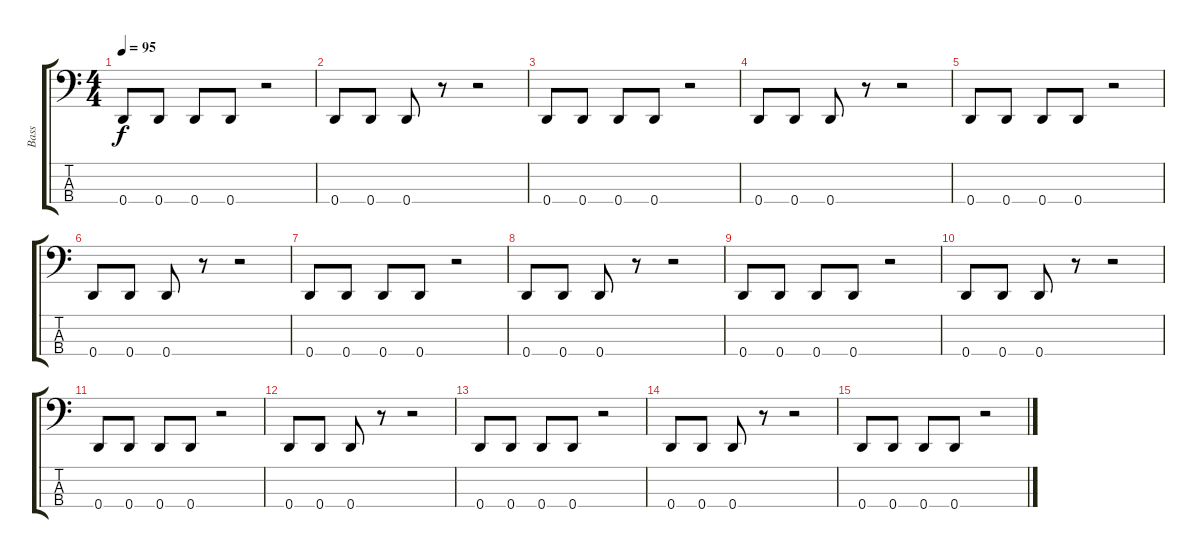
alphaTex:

\track ("Bass" "Bass") {instrument electricbassfinger}
\staff {score tabs}
\tuning (F2 C2 G1 D1) {hide}
\ts (4 4)
\tempo 95
\clef f4
\ks c
0.4.8{dy f} 0.4.8 0.4.8 0.4.8 r.2 |
0.4.8 0.4.8 0.4.8 r.8 r.2 |
0.4.8 0.4.8 0.4.8 0.4.8 r.2 |
0.4.8 0.4.8 0.4.8 r.8 r.2 |
0.4.8 0.4.8 0.4.8 0.4.8 r.2 |
0.4.8 0.4.8 0.4.8 r.8 r.2 |
0.4.8 0.4.8 0.4.8 0.4.8 r.2 |
0.4.8 0.4.8 0.4.8 r.8 r.2 |
0.4.8 0.4.8 0.4.8 0.4.8 r.2 |
0.4.8 0.4.8 0.4.8 r.8 r.2 |
0.4.8 0.4.8 0.4.8 0.4.8 r.2 |
0.4.8 0.4.8 0.4.8 r.8 r.2 |
0.4.8 0.4.8 0.4.8 0.4.8 r.2 |
0.4.8 0.4.8 0.4.8 r.8 r.2 |
0.4.8 0.4.8 0.4.8 0.4.8 r.2
